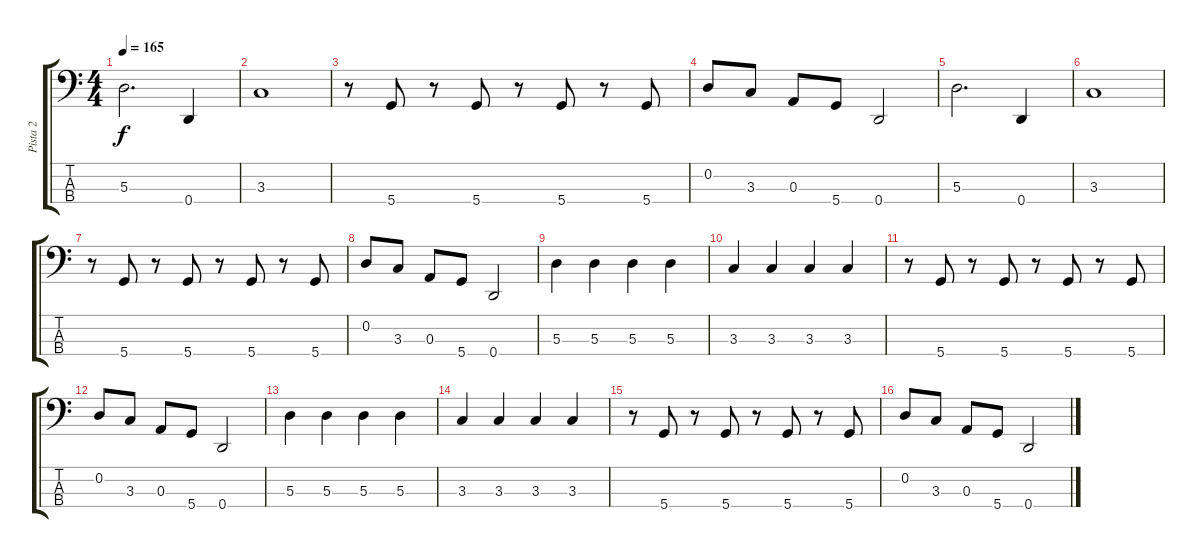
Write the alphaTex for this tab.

\track ("Pista 2" "Pista 2") {instrument electricbassfinger}
\staff {score tabs}
\tuning (G2 D2 A1 D1) {hide}
\ts (4 4)
\tempo 165
\clef f4
\ks c
5.3.2{d dy f} 0.4.4 |
3.3.1 |
r.8 5.4.8 r.8 5.4.8 r.8 5.4.8 r.8 5.4.8 |
0.2.8 3.3.8 0.3.8 5.4.8 0.4.2 |
5.3.2{d} 0.4.4 |
3.3.1 |
r.8 5.4.8 r.8 5.4.8 r.8 5.4.8 r.8 5.4.8 |
0.2.8 3.3.8 0.3.8 5.4.8 0.4.2 |
5.3.4 5.3.4 5.3.4 5.3.4 |
3.3.4 3.3.4 3.3.4 3.3.4 |
r.8 5.4.8 r.8 5.4.8 r.8 5.4.8 r.8 5.4.8 |
0.2.8 3.3.8 0.3.8 5.4.8 0.4.2 |
5.3.4 5.3.4 5.3.4 5.3.4 |
3.3.4 3.3.4 3.3.4 3.3.4 |
r.8 5.4.8 r.8 5.4.8 r.8 5.4.8 r.8 5.4.8 |
0.2.8 3.3.8 0.3.8 5.4.8 0.4.2
